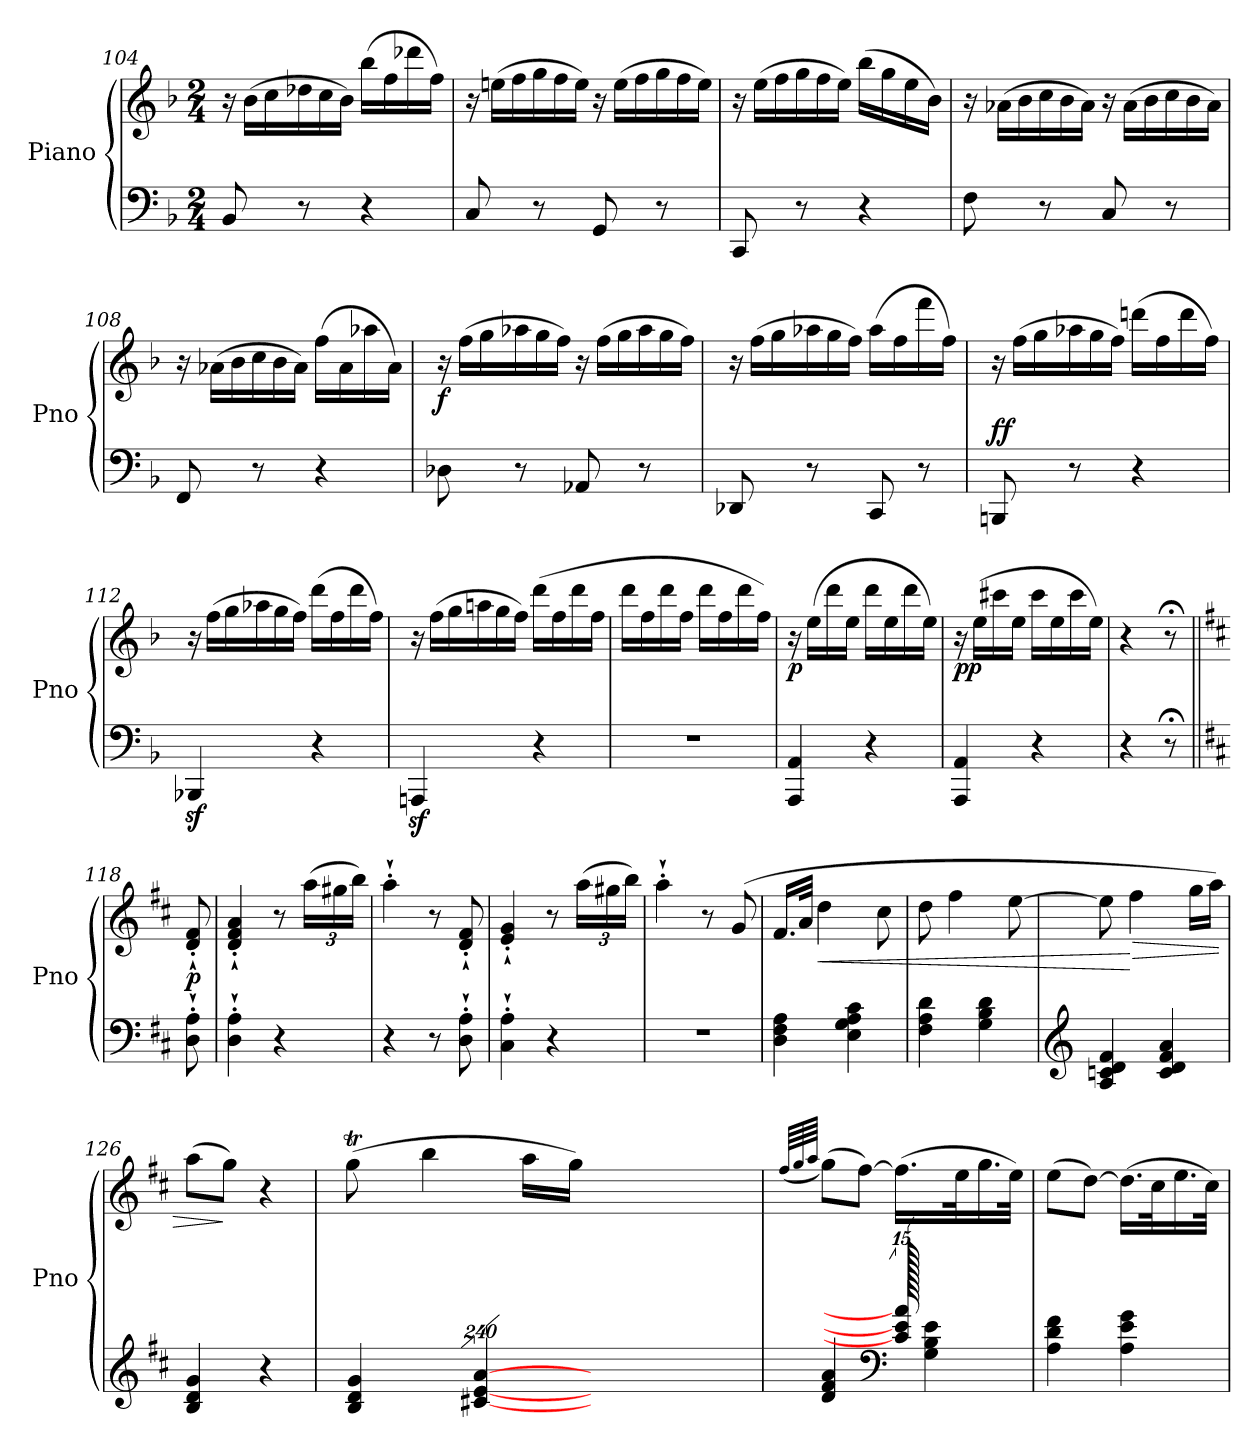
**kern	**kern	**dynam
*part1	*part1	*part1
*staff2	*staff1	*staff1/2
*I"Piano	*	*
*I'Pno	*	*
*clefF4	*clefG2	*
*k[b-]	*k[b-]	*
*M2/4	*M2/4	*
*	*Xtuplet	*
=104	=104	=104
8BB-/	24r	.
.	(24b-\LL	.
.	24cc\	.
8r	24dd-X\	.
.	24cc\	.
.	24b-\JJ)	.
4r	(16bb-\LL	.
.	16ff\	.
.	16ddd-X\	.
.	16ff\JJ)	.
=105	=105	=105
8C/	24r	.
.	(24een\LL	.
.	24ff\	.
8r	24gg\	.
.	24ff\	.
.	24ee\JJ)	.
8GG/	24r	.
.	(24ee\LL	.
.	24ff\	.
8r	24gg\	.
.	24ff\	.
.	24ee\JJ)	.
!!LO:LB:g=z
=106	=106	=106
8CC/	24r	.
.	(24ee\LL	.
.	24ff\	.
8r	24gg\	.
.	24ff\	.
.	24ee\JJ)	.
4r	(16bb-\LL	.
.	16gg\	.
.	16ee\	.
.	16b-\JJ)	.
=107	=107	=107
!	!	!LO:DY:b
8F\	24r	other-dynamics
.	(24a-X\LL	.
.	24b-\	.
8r	24cc\	.
.	24b-\	.
.	24a-\JJ)	.
8C/	24r	.
.	(24a-\LL	.
.	24b-\	.
8r	24cc\	.
.	24b-\	.
.	24a-\JJ)	.
=108	=108	=108
8FF/	24r	.
.	(24a-X\LL	.
.	24b-\	.
8r	24cc\	.
.	24b-\	.
.	24a-\JJ)	.
4r	(16ff\LL	.
.	16a-\	.
.	16aa-X\	.
.	16a-\JJ)	.
!!LO:LB:g=z
=109	=109	=109
!	!	!LO:DY:b
8D-X\	24r	f
.	(24ff\LL	.
.	24gg\	.
8r	24aa-X\	.
.	24gg\	.
.	24ff\JJ)	.
8AA-X/	24r	.
.	(24ff\LL	.
.	24gg\	.
8r	24aa-\	.
.	24gg\	.
.	24ff\JJ)	.
=110	=110	=110
8DD-X/	24r	.
.	(24ff\LL	.
.	24gg\	.
8r	24aa-X\	.
.	24gg\	.
.	24ff\JJ)	.
8CC/	(16aa-\LL	.
.	16ff\	.
8r	16fff\	.
.	16ff\JJ)	.
=111	=111	=111
!	!	!LO:DY:a=2
8BBBn/	24r	ff
.	(24ff\LL	.
.	24gg\	.
8r	24aa-X\	.
.	24gg\	.
.	24ff\JJ)	.
4r	(16dddn\LL	.
.	16ff\	.
.	16ddd\	.
.	16ff\JJ)	.
!!LO:LB:g=z
=112	=112	=112
4BBB-Xz</	24r	.
.	(24ff\LL	.
.	24gg\	.
.	24aa-X\	.
.	24gg\	.
.	24ff\JJ)	.
4r	(16ddd\LL	.
.	16ff\	.
.	16ddd\	.
.	16ff\JJ)	.
!!LO:LB:g=z
=113	=113	=113
4AAAnz</	24r	.
.	(24ff\LL	.
.	24gg\	.
.	24aan\	.
.	24gg\	.
.	24ff\JJ)	.
!	!	!LO:DY:b
4r	(16ddd\LL	other-dynamics
.	16ff\	.
.	16ddd\	.
.	16ff\JJ	.
=114	=114	=114
2r	16ddd\LL	.
.	16ff\	.
.	16ddd\	.
.	16ff\JJ	.
.	16ddd\LL	.
.	16ff\	.
.	16ddd\	.
.	16ff\JJ)	.
=115	=115	=115
!	!	!LO:DY:b
4AAA/ 4AA/	16r	p
.	(16ee\LL	.
.	16ddd\	.
.	16ee\JJ	.
4r	16ddd\LL	.
.	16ee\	.
.	16ddd\	.
.	16ee\JJ)	.
=116	=116	=116
!	!	!LO:DY:b
4AAA/ 4AA/	16r	pp
.	(16ee\LL	.
.	16ccc#X\	.
.	16ee\JJ	.
4r	16ccc#\LL	.
.	16ee\	.
.	16ccc#\	.
.	16ee\JJ)	.
=117	=117	=117
4r	4r	.
8r;<	8r;<	.
!!LO:LB:g=z
=118||	=118||	=118||
*k[f#c#]	*k[f#c#]	*
!	!	!LO:DY:b
8D\`' 8A\`'	8d/`' 8f#/`'	p
=119	=119	=119
4D\`' 4A\`'	4d/`' 4f#/`' 4a/`'	.
4r	8r	.
*	*tuplet	*
*	*Xbrackettup	*
.	(24aa\LL	.
.	24gg#X\	.
.	24bb\JJ)	.
=120	=120	=120
4r	4aa`'\	.
8r	8r	.
8D\`' 8A\`'	8d/`' 8f#/`'	.
=121	=121	=121
4C#\`' 4A\`'	4e/`' 4g/`'	.
4r	8r	.
.	(24aa\LL	.
.	24gg#X\	.
.	24bb\JJ)	.
=122	=122	=122
2r	4aa`'\	.
.	8r	.
.	(8g/	.
=123	=123	=123
4D\ 4F#\ 4A\	16.f#/LL	.
.	32a/JJk	.
!	!	!LO:HP:b
.	4dd\	<
4E\ 4G\ 4A\ 4c#\	.	.
.	8cc#\	.
=124	=124	=124
4F#\ 4A\ 4d\	8dd\	.
.	4ff#\	.
4G\ 4B\ 4d\	.	.
.	[8ee\	.
=125	=125	=125
*clefG2	*	*
4A/ 4cn/ 4d/ 4f#/	8ee\]	.
!	!	!LO:HP:n=1:b
.	4ff#\	[ >
4c/ 4d/ 4f#/ 4a/	.	.
.	16gg\LL	.
.	16aa\JJ)	.
!!LO:PB:g=z
=126	=126	=126
4B/ 4d/ 4g/	(8aa\L	.
.	8gg\J)	]
4r	4r	.
!!LO:PB:g=z
=127	=127	=127
*	*^	*
*	*	*Xtuplet	*
!	!	!LO:N:vis=16	!
960ryy	(>8ggT\	960%17ggLLyy	.
4B/ 4d/ 4g/	.	.	.
!	!	!LO:N:vis=16	!
.	.	960%17aayy	.
.	.	1920ryy	.
!	!	!LO:N:vis=16	!
.	.	960%17ggyy	.
!	!	!LO:N:vis=16	!
.	.	960%17aayy	.
!	!	!LO:N:vis=16	!
.	.	960%17ggJJyy	.
!	!	!LO:N:vis=16	!
.	.	960%17ff#\	.
.	.	1920ryy	.
!	!	!LO:N:vis=16	!
.	.	960%17gg\	.
.	4bb\	4ryy	.
[960%239c#X/ [960%239e/ [960%239a/	.	.	.
.	16aa\LL	8ryy	.
.	16gg\JJ)	.	.
960ryy	64ryy	64ryy	.
!LO:N:vis=128...	!	!	!
120..ryy	.	.	.
*	*v	*v	*
=128	=128	=128
.	(64qff#/LLLL	.
.	64qgg/	.
.	64qaa/JJJJ	.
4d/ 4f#/ 4a/	(8gg\L)	.
.	[8ff#\J)	.
*clefF4	*	*
960c#/] 960e/] 960a/]	(16.ff#\LL]	.
4G\ 4B\ 4e\	.	.
.	32ee\K	.
.	16.gg\	.
.	32ee\JJk)	.
.	960ryy	.
=129	=129	=129
4A\ 4d\ 4f#\	(8ee\L	.
.	[8dd\J)	.
4A\ 4e\ 4g\	(16.dd\LL]	.
.	32cc#\K	.
.	16.ee\	.
.	32cc#\JJk)	.
=	=	=
*-	*-	*-
